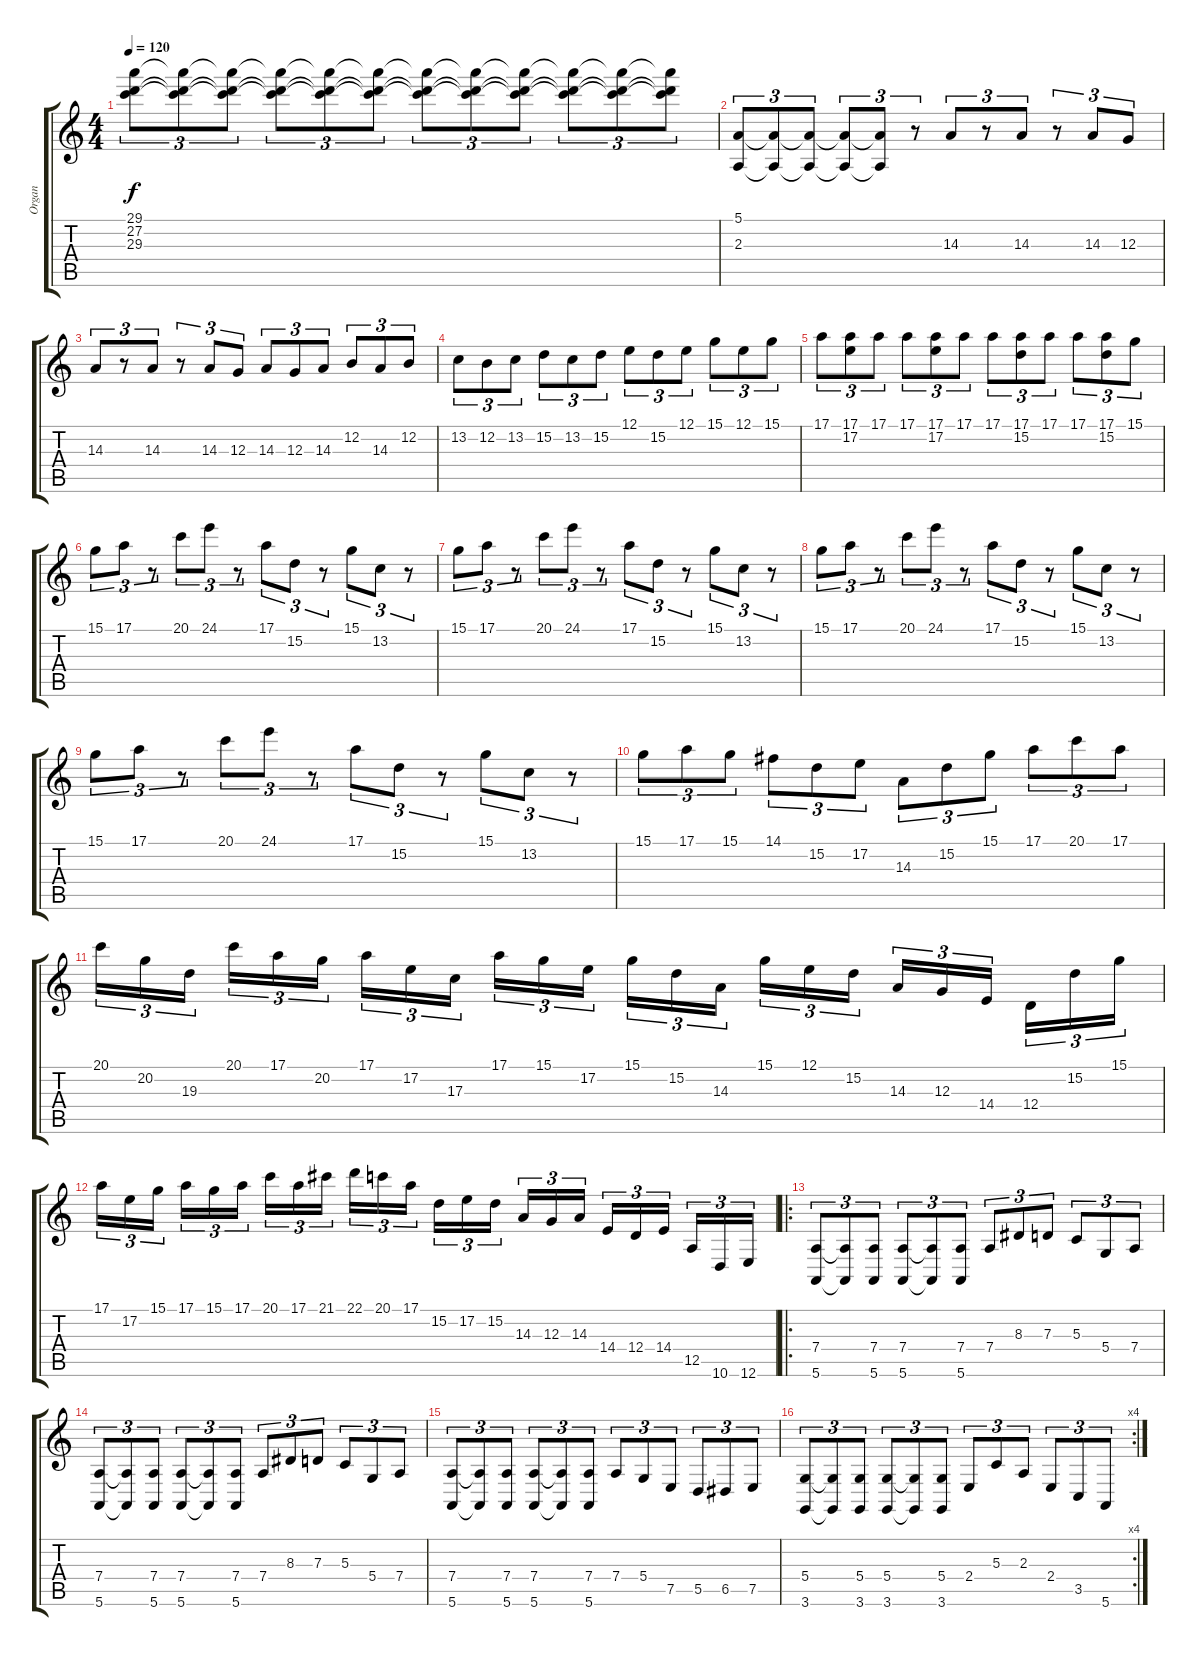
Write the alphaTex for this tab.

\track ("Organ" "Organ") {instrument drawbarorgan}
\staff {score tabs}
\tuning (E4 B3 G3 D3 A2 E2) {hide}
\ts (4 4)
\tempo 120
\clef g2
\ks c
(29.1 27.2 29.3).8{tu (3 2) dy f} (29.1{t} 27.2{t} 29.3{t}).8{tu (3 2)} (29.1{t} 27.2{t} 29.3{t}).8{tu (3 2)} (29.1{t} 27.2{t} 29.3{t}).8{tu (3 2)} (29.1{t} 27.2{t} 29.3{t}).8{tu (3 2)} (29.1{t} 27.2{t} 29.3{t}).8{tu (3 2)} (29.1{t} 27.2{t} 29.3{t}).8{tu (3 2)} (29.1{t} 27.2{t} 29.3{t}).8{tu (3 2)} (29.1{t} 27.2{t} 29.3{t}).8{tu (3 2)} (29.1{t} 27.2{t} 29.3{t}).8{tu (3 2)} (29.1{t} 27.2{t} 29.3{t}).8{tu (3 2)} (29.1{t} 27.2{t} 29.3{t}).8{tu (3 2)} |
(5.1 2.3).8{tu (3 2)} (5.1{t} 2.3{t}).8{tu (3 2)} (5.1{t} 2.3{t}).8{tu (3 2)} (5.1{t} 2.3{t}).8{tu (3 2)} (5.1{t} 2.3{t}).8{tu (3 2)} r.8{tu (3 2)} 14.3.8{tu (3 2)} r.8{tu (3 2)} 14.3.8{tu (3 2)} r.8{tu (3 2)} 14.3.8{tu (3 2)} 12.3.8{tu (3 2)} |
14.3.8{tu (3 2)} r.8{tu (3 2)} 14.3.8{tu (3 2)} r.8{tu (3 2)} 14.3.8{tu (3 2)} 12.3.8{tu (3 2)} 14.3.8{tu (3 2)} 12.3.8{tu (3 2)} 14.3.8{tu (3 2)} 12.2.8{tu (3 2)} 14.3.8{tu (3 2)} 12.2.8{tu (3 2)} |
13.2.8{tu (3 2)} 12.2.8{tu (3 2)} 13.2.8{tu (3 2)} 15.2.8{tu (3 2)} 13.2.8{tu (3 2)} 15.2.8{tu (3 2)} 12.1.8{tu (3 2)} 15.2.8{tu (3 2)} 12.1.8{tu (3 2)} 15.1.8{tu (3 2)} 12.1.8{tu (3 2)} 15.1.8{tu (3 2)} |
17.1.8{tu (3 2)} (17.1 17.2).8{tu (3 2)} 17.1.8{tu (3 2)} 17.1.8{tu (3 2)} (17.1 17.2).8{tu (3 2)} 17.1.8{tu (3 2)} 17.1.8{tu (3 2)} (17.1 15.2).8{tu (3 2)} 17.1.8{tu (3 2)} 17.1.8{tu (3 2)} (17.1 15.2).8{tu (3 2)} 15.1.8{tu (3 2)} |
15.1.8{tu (3 2)} 17.1.8{tu (3 2)} r.8{tu (3 2)} 20.1.8{tu (3 2)} 24.1.8{tu (3 2)} r.8{tu (3 2)} 17.1.8{tu (3 2)} 15.2.8{tu (3 2)} r.8{tu (3 2)} 15.1.8{tu (3 2)} 13.2.8{tu (3 2)} r.8{tu (3 2)} |
15.1.8{tu (3 2)} 17.1.8{tu (3 2)} r.8{tu (3 2)} 20.1.8{tu (3 2)} 24.1.8{tu (3 2)} r.8{tu (3 2)} 17.1.8{tu (3 2)} 15.2.8{tu (3 2)} r.8{tu (3 2)} 15.1.8{tu (3 2)} 13.2.8{tu (3 2)} r.8{tu (3 2)} |
15.1.8{tu (3 2)} 17.1.8{tu (3 2)} r.8{tu (3 2)} 20.1.8{tu (3 2)} 24.1.8{tu (3 2)} r.8{tu (3 2)} 17.1.8{tu (3 2)} 15.2.8{tu (3 2)} r.8{tu (3 2)} 15.1.8{tu (3 2)} 13.2.8{tu (3 2)} r.8{tu (3 2)} |
15.1.8{tu (3 2)} 17.1.8{tu (3 2)} r.8{tu (3 2)} 20.1.8{tu (3 2)} 24.1.8{tu (3 2)} r.8{tu (3 2)} 17.1.8{tu (3 2)} 15.2.8{tu (3 2)} r.8{tu (3 2)} 15.1.8{tu (3 2)} 13.2.8{tu (3 2)} r.8{tu (3 2)} |
15.1.8{tu (3 2)} 17.1.8{tu (3 2)} 15.1.8{tu (3 2)} 14.1.8{tu (3 2)} 15.2.8{tu (3 2)} 17.2.8{tu (3 2)} 14.3.8{tu (3 2)} 15.2.8{tu (3 2)} 15.1.8{tu (3 2)} 17.1.8{tu (3 2)} 20.1.8{tu (3 2)} 17.1.8{tu (3 2)} |
20.1.16{tu (3 2)} 20.2.16{tu (3 2)} 19.3.16{tu (3 2)} 20.1.16{tu (3 2)} 17.1.16{tu (3 2)} 20.2.16{tu (3 2)} 17.1.16{tu (3 2)} 17.2.16{tu (3 2)} 17.3.16{tu (3 2)} 17.1.16{tu (3 2)} 15.1.16{tu (3 2)} 17.2.16{tu (3 2)} 15.1.16{tu (3 2)} 15.2.16{tu (3 2)} 14.3.16{tu (3 2)} 15.1.16{tu (3 2)} 12.1.16{tu (3 2)} 15.2.16{tu (3 2)} 14.3.16{tu (3 2)} 12.3.16{tu (3 2)} 14.4.16{tu (3 2)} 12.4.16{tu (3 2)} 15.2.16{tu (3 2)} 15.1.16{tu (3 2)} |
17.1.16{tu (3 2)} 17.2.16{tu (3 2)} 15.1.16{tu (3 2)} 17.1.16{tu (3 2)} 15.1.16{tu (3 2)} 17.1.16{tu (3 2)} 20.1.16{tu (3 2)} 17.1.16{tu (3 2)} 21.1.16{tu (3 2)} 22.1.16{tu (3 2)} 20.1.16{tu (3 2)} 17.1.16{tu (3 2)} 15.2.16{tu (3 2)} 17.2.16{tu (3 2)} 15.2.16{tu (3 2)} 14.3.16{tu (3 2)} 12.3.16{tu (3 2)} 14.3.16{tu (3 2)} 14.4.16{tu (3 2)} 12.4.16{tu (3 2)} 14.4.16{tu (3 2)} 12.5.16{tu (3 2)} 10.6.16{tu (3 2)} 12.6.16{tu (3 2)} |
\ro
(7.4 5.6).8{tu (3 2)} (7.4{t} 5.6{t}).8{tu (3 2)} (7.4 5.6).8{tu (3 2)} (7.4 5.6).8{tu (3 2)} (7.4{t} 5.6{t}).8{tu (3 2)} (7.4 5.6).8{tu (3 2)} 7.4.8{tu (3 2)} 8.3.8{tu (3 2)} 7.3.8{tu (3 2)} 5.3.8{tu (3 2)} 5.4.8{tu (3 2)} 7.4.8{tu (3 2)} |
(7.4 5.6).8{tu (3 2)} (7.4{t} 5.6{t}).8{tu (3 2)} (7.4 5.6).8{tu (3 2)} (7.4 5.6).8{tu (3 2)} (7.4{t} 5.6{t}).8{tu (3 2)} (7.4 5.6).8{tu (3 2)} 7.4.8{tu (3 2)} 8.3.8{tu (3 2)} 7.3.8{tu (3 2)} 5.3.8{tu (3 2)} 5.4.8{tu (3 2)} 7.4.8{tu (3 2)} |
(7.4 5.6).8{tu (3 2)} (7.4{t} 5.6{t}).8{tu (3 2)} (7.4 5.6).8{tu (3 2)} (7.4 5.6).8{tu (3 2)} (7.4{t} 5.6{t}).8{tu (3 2)} (7.4 5.6).8{tu (3 2)} 7.4.8{tu (3 2)} 5.4.8{tu (3 2)} 7.5.8{tu (3 2)} 5.5.8{tu (3 2)} 6.5.8{tu (3 2)} 7.5.8{tu (3 2)} |
\rc 4
(5.4 3.6).8{tu (3 2)} (5.4{t} 3.6{t}).8{tu (3 2)} (5.4 3.6).8{tu (3 2)} (5.4 3.6).8{tu (3 2)} (5.4{t} 3.6{t}).8{tu (3 2)} (5.4 3.6).8{tu (3 2)} 2.4.8{tu (3 2)} 5.3.8{tu (3 2)} 2.3.8{tu (3 2)} 2.4.8{tu (3 2)} 3.5.8{tu (3 2)} 5.6.8{tu (3 2)}
